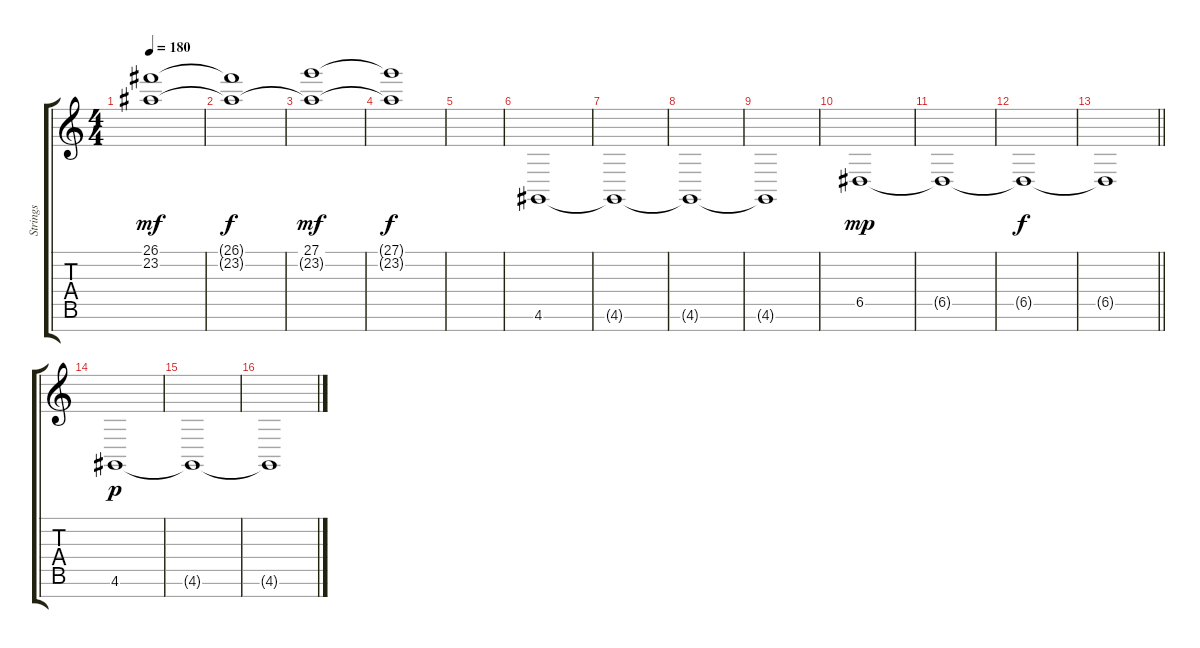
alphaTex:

\track ("Strings" "Strings") {instrument stringensemble1}
\staff {score tabs}
\tuning (E4 B3 G3 D3 A2 E2 B1) {hide}
\ts (4 4)
\tempo 180
\clef g2
\ks c
(26.1 23.2).1{dy mf} |
(26.1{t} 23.2{t}).1{dy f} |
(27.1 23.2{t}).1{dy mf} |
(27.1{t} 23.2{t}).1{dy f volume 5} |
|
4.6.1{volume 13 instrument stringensemble1} |
4.6{t}.1 |
4.6{t}.1 |
4.6{t}.1 |
6.5.1{dy mp} |
6.5{t}.1 |
6.5{t}.1{dy f} |
\barLineRight lightlight
6.5{t}.1 |
4.6.1{dy p} |
4.6{t}.1 |
4.6{t}.1
